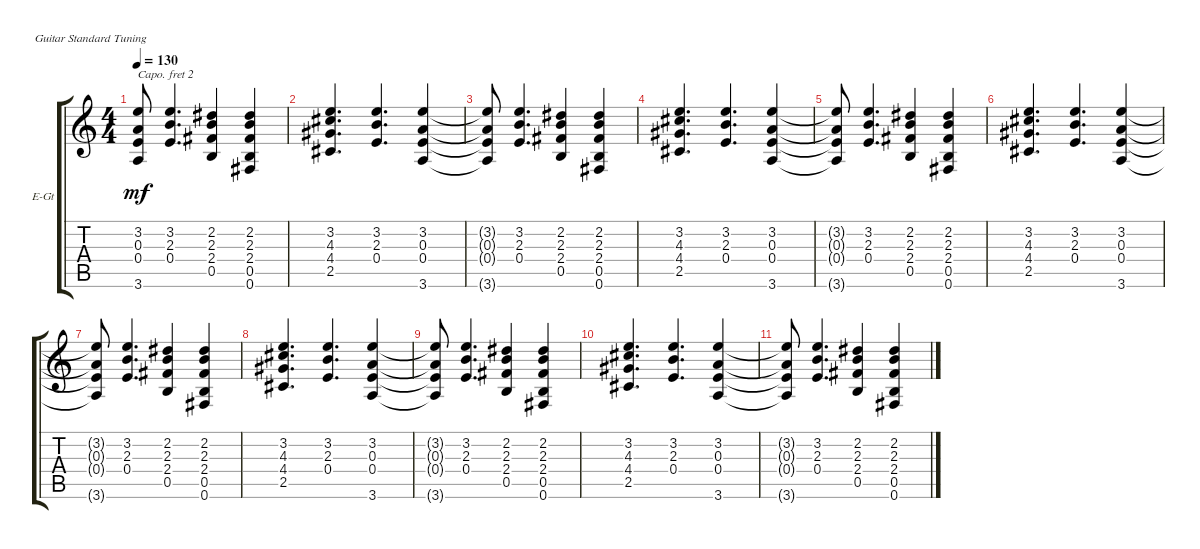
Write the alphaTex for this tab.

\defaultSystemsLayout 4
\bracketExtendMode groupsimilarinstruments
\firstSystemTrackNameOrientation horizontal
\otherSystemsTrackNameOrientation horizontal
\track ("Electric Guitar" "E-Gt") {instrument distortionguitar}
\staff {score tabs}
\capo 2
\tuning (E4 B3 G3 D3 A2 E2)
\ts (4 4)
\tempo 130
\clef g2
\ks c
(3.2{t} 0.3{t} 0.4{t} 3.6{t}).8{dy mf} (0.4 2.3 3.2).4{d} (0.5 2.4 2.3 2.2).4 (2.2 2.3 2.4 0.5 0.6).4 |
(2.5 4.4 4.3 3.2).4{d} (3.2 2.3 0.4).4{d} (3.6 0.4 0.3 3.2).4 |
(3.2{t} 0.3{t} 0.4{t} 3.6{t}).8 (0.4 2.3 3.2).4{d} (0.5 2.4 2.3 2.2).4 (2.2 2.3 2.4 0.5 0.6).4 |
(2.5 4.4 4.3 3.2).4{d} (3.2 2.3 0.4).4{d} (3.6 0.4 0.3 3.2).4 |
(3.2{t} 0.3{t} 0.4{t} 3.6{t}).8 (0.4 2.3 3.2).4{d} (0.5 2.4 2.3 2.2).4 (2.2 2.3 2.4 0.5 0.6).4 |
(2.5 4.4 4.3 3.2).4{d} (3.2 2.3 0.4).4{d} (3.6 0.4 0.3 3.2).4 |
(3.2{t} 0.3{t} 0.4{t} 3.6{t}).8 (0.4 2.3 3.2).4{d} (0.5 2.4 2.3 2.2).4 (2.2 2.3 2.4 0.5 0.6).4 |
(2.5 4.4 4.3 3.2).4{d} (3.2 2.3 0.4).4{d} (3.6 0.4 0.3 3.2).4 |
(3.2{t} 0.3{t} 0.4{t} 3.6{t}).8 (0.4 2.3 3.2).4{d} (0.5 2.4 2.3 2.2).4 (2.2 2.3 2.4 0.5 0.6).4 |
(2.5 4.4 4.3 3.2).4{d} (3.2 2.3 0.4).4{d} (3.6 0.4 0.3 3.2).4 |
(3.2{t} 0.3{t} 0.4{t} 3.6{t}).8 (0.4 2.3 3.2).4{d} (0.5 2.4 2.3 2.2).4 (2.2 2.3 2.4 0.5 0.6).4
